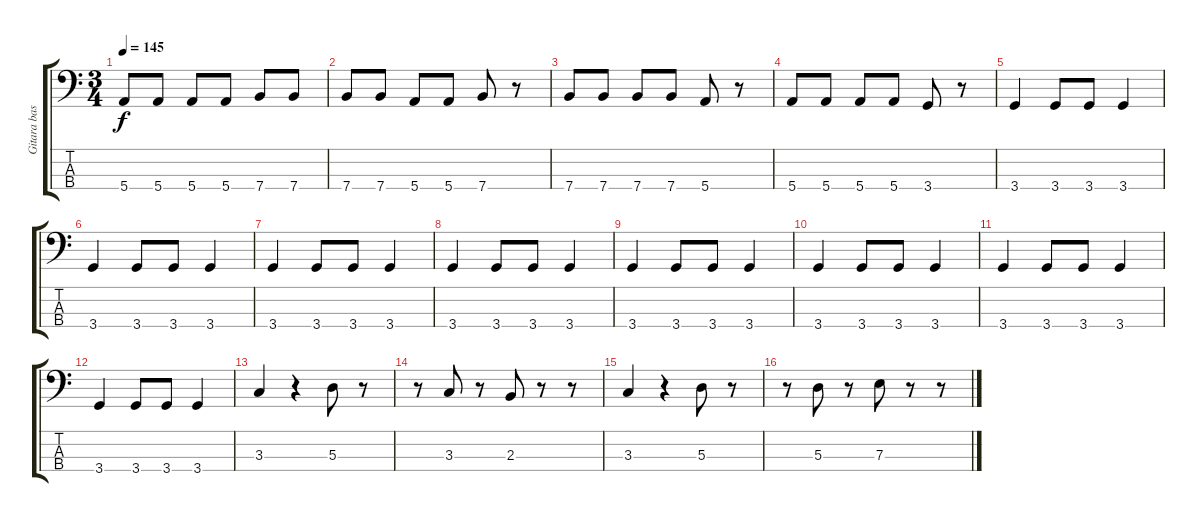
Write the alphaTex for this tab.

\track ("Gitara basowa" "Gitara bas") {instrument electricbassfinger}
\staff {score tabs}
\tuning (G2 D2 A1 E1) {hide}
\ts (3 4)
\tempo 145
\clef f4
\ks c
5.4.8{dy f} 5.4.8 5.4.8 5.4.8 7.4.8 7.4.8 |
7.4.8 7.4.8 5.4.8 5.4.8 7.4.8 r.8 |
7.4.8 7.4.8 7.4.8 7.4.8 5.4.8 r.8 |
5.4.8 5.4.8 5.4.8 5.4.8 3.4.8 r.8 |
3.4.4 3.4.8 3.4.8 3.4.4 |
3.4.4 3.4.8 3.4.8 3.4.4 |
3.4.4 3.4.8 3.4.8 3.4.4 |
3.4.4 3.4.8 3.4.8 3.4.4 |
3.4.4 3.4.8 3.4.8 3.4.4 |
3.4.4 3.4.8 3.4.8 3.4.4 |
3.4.4 3.4.8 3.4.8 3.4.4 |
3.4.4 3.4.8 3.4.8 3.4.4 |
3.3.4 r.4 5.3.8 r.8 |
r.8 3.3.8 r.8 2.3.8 r.8 r.8 |
3.3.4 r.4 5.3.8 r.8 |
r.8 5.3.8 r.8 7.3.8 r.8 r.8
